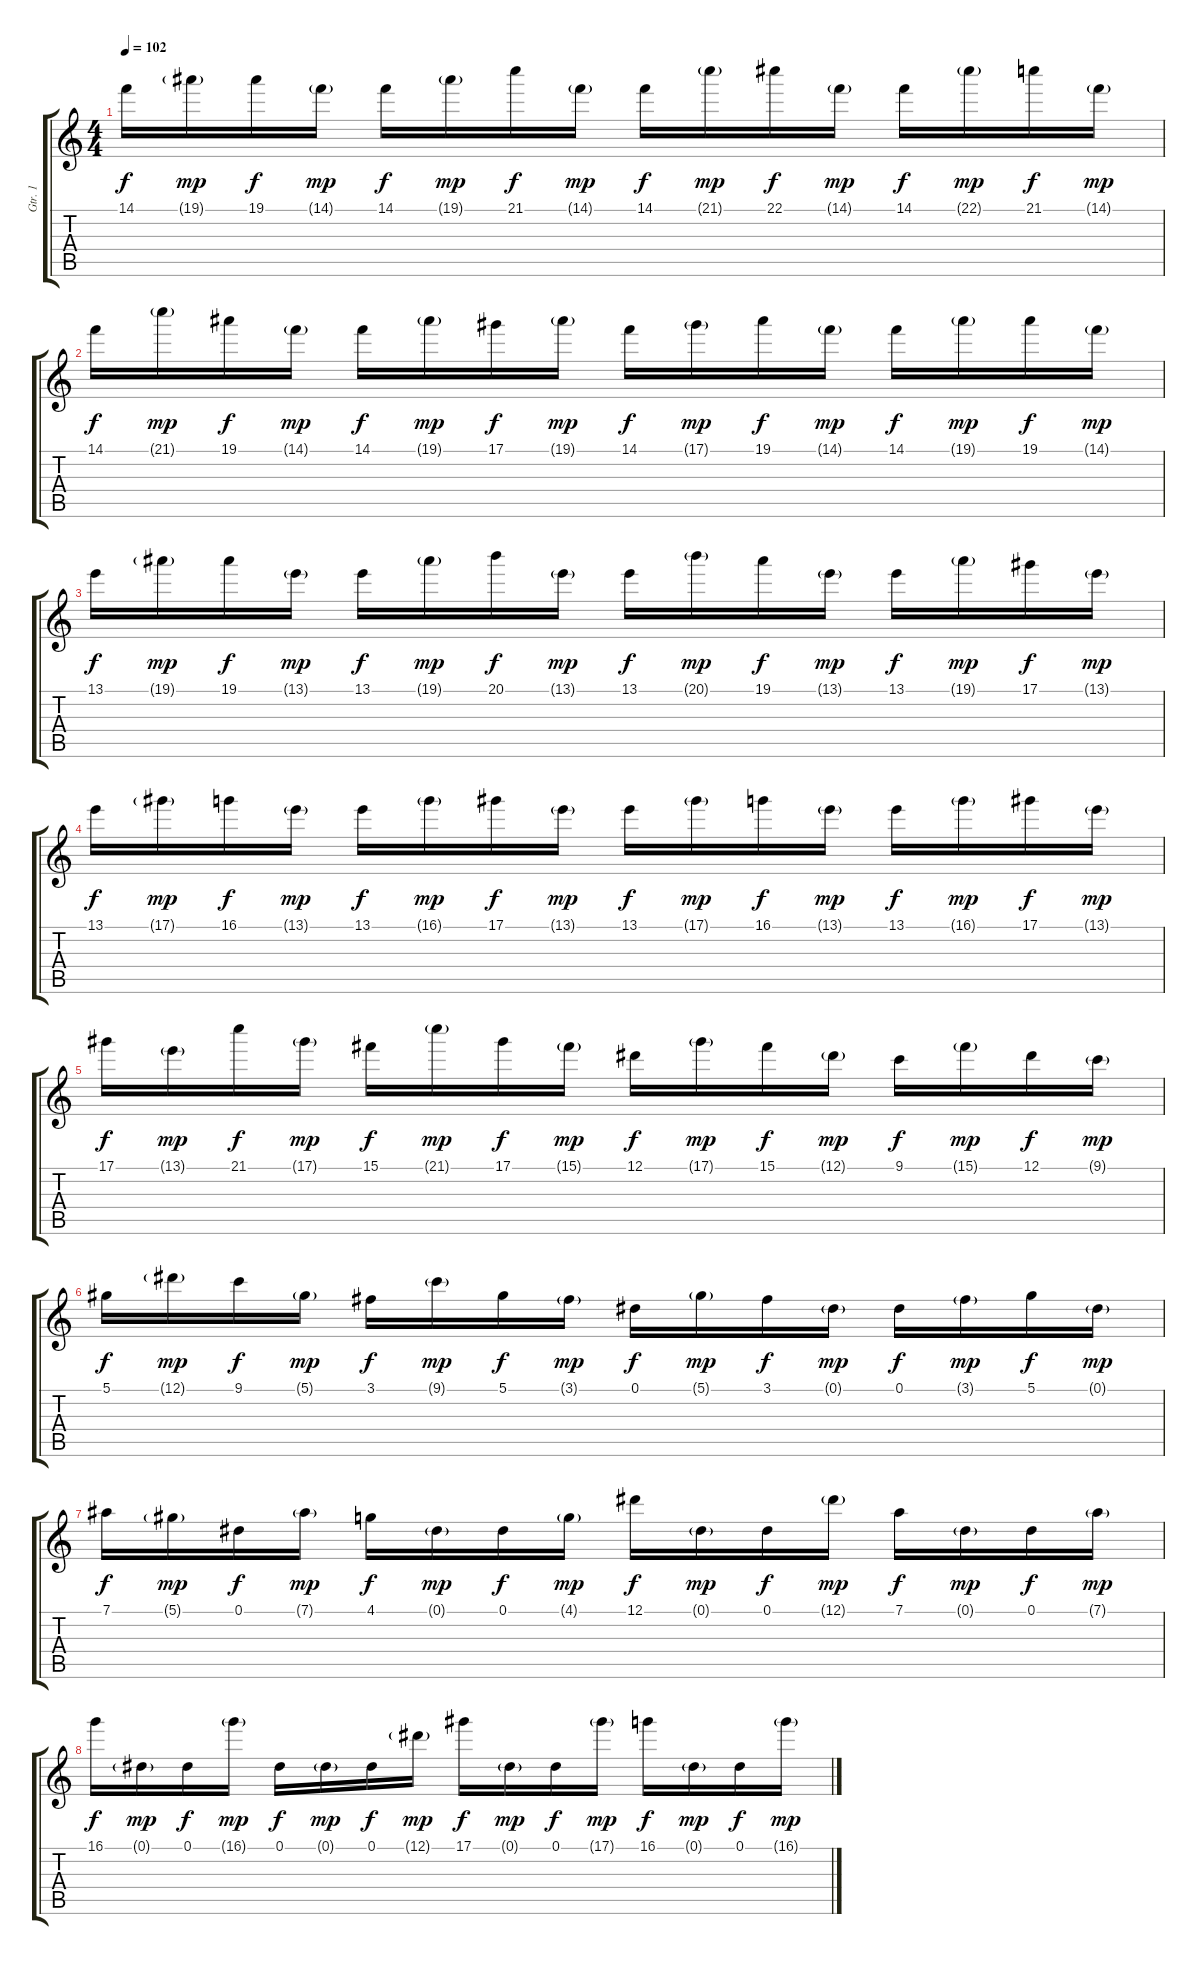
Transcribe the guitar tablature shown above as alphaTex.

\track ("Gtr. 1" "Gtr. 1") {instrument distortionguitar}
\staff {score tabs}
\tuning (Eb4 Bb3 Gb3 Db3 Ab2 Eb2) {hide}
\ts (4 4)
\tempo 102
\clef g2
\ks c
14.1.16{dy f} 19.1{g}.16{dy mp} 19.1.16{dy f} 14.1{g}.16{dy mp} 14.1.16{dy f} 19.1{g}.16{dy mp} 21.1.16{dy f} 14.1{g}.16{dy mp} 14.1.16{dy f} 21.1{g}.16{dy mp} 22.1.16{dy f} 14.1{g}.16{dy mp} 14.1.16{dy f} 22.1{g}.16{dy mp} 21.1.16{dy f} 14.1{g}.16{dy mp} |
14.1.16{dy f} 21.1{g}.16{dy mp} 19.1.16{dy f} 14.1{g}.16{dy mp} 14.1.16{dy f} 19.1{g}.16{dy mp} 17.1.16{dy f} 19.1{g}.16{dy mp} 14.1.16{dy f} 17.1{g}.16{dy mp} 19.1.16{dy f} 14.1{g}.16{dy mp} 14.1.16{dy f} 19.1{g}.16{dy mp} 19.1.16{dy f} 14.1{g}.16{dy mp} |
13.1.16{dy f} 19.1{g}.16{dy mp} 19.1.16{dy f} 13.1{g}.16{dy mp} 13.1.16{dy f} 19.1{g}.16{dy mp} 20.1.16{dy f} 13.1{g}.16{dy mp} 13.1.16{dy f} 20.1{g}.16{dy mp} 19.1.16{dy f} 13.1{g}.16{dy mp} 13.1.16{dy f} 19.1{g}.16{dy mp} 17.1.16{dy f} 13.1{g}.16{dy mp} |
13.1.16{dy f} 17.1{g}.16{dy mp} 16.1.16{dy f} 13.1{g}.16{dy mp} 13.1.16{dy f} 16.1{g}.16{dy mp} 17.1.16{dy f} 13.1{g}.16{dy mp} 13.1.16{dy f} 17.1{g}.16{dy mp} 16.1.16{dy f} 13.1{g}.16{dy mp} 13.1.16{dy f} 16.1{g}.16{dy mp} 17.1.16{dy f} 13.1{g}.16{dy mp} |
17.1.16{dy f} 13.1{g}.16{dy mp} 21.1.16{dy f} 17.1{g}.16{dy mp} 15.1.16{dy f} 21.1{g}.16{dy mp} 17.1.16{dy f} 15.1{g}.16{dy mp} 12.1.16{dy f} 17.1{g}.16{dy mp} 15.1.16{dy f} 12.1{g}.16{dy mp} 9.1.16{dy f} 15.1{g}.16{dy mp} 12.1.16{dy f} 9.1{g}.16{dy mp} |
5.1.16{dy f} 12.1{g}.16{dy mp} 9.1.16{dy f} 5.1{g}.16{dy mp} 3.1.16{dy f} 9.1{g}.16{dy mp} 5.1.16{dy f} 3.1{g}.16{dy mp} 0.1.16{dy f} 5.1{g}.16{dy mp} 3.1.16{dy f} 0.1{g}.16{dy mp} 0.1.16{dy f} 3.1{g}.16{dy mp} 5.1.16{dy f} 0.1{g}.16{dy mp} |
7.1.16{dy f} 5.1{g}.16{dy mp} 0.1.16{dy f} 7.1{g}.16{dy mp} 4.1.16{dy f} 0.1{g}.16{dy mp} 0.1.16{dy f} 4.1{g}.16{dy mp} 12.1.16{dy f} 0.1{g}.16{dy mp} 0.1.16{dy f} 12.1{g}.16{dy mp} 7.1.16{dy f} 0.1{g}.16{dy mp} 0.1.16{dy f} 7.1{g}.16{dy mp} |
16.1.16{dy f} 0.1{g}.16{dy mp} 0.1.16{dy f} 16.1{g}.16{dy mp} 0.1.16{dy f} 0.1{g}.16{dy mp} 0.1.16{dy f} 12.1{g}.16{dy mp} 17.1.16{dy f} 0.1{g}.16{dy mp} 0.1.16{dy f} 17.1{g}.16{dy mp} 16.1.16{dy f} 0.1{g}.16{dy mp} 0.1.16{dy f} 16.1{g}.16{dy mp}
